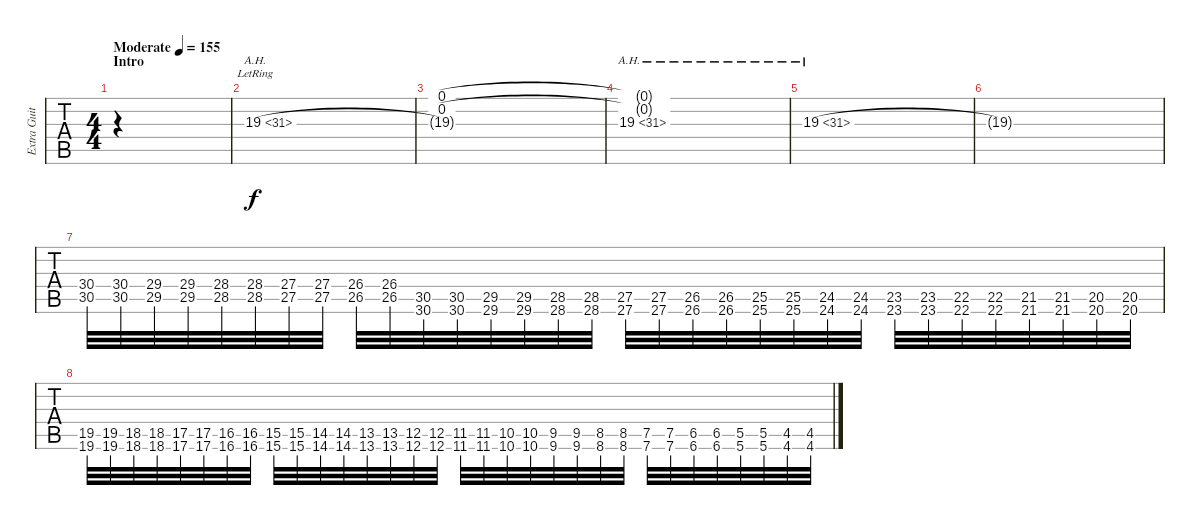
\track ("Extra Guitar Two" "Extra Guit") {instrument distortionguitar}
\staff {tabs}
\tuning (Eb4 Bb3 Gb3 Db3 Ab2 Eb2) {hide}
\ts (4 4)
\section ("" "Intro")
\tempo (155 "Moderate")
\clef g2
\ks c
|
19.3{ah 12 lr}.1{volume 6} |
(0.1 0.2 19.3{t}).1 |
(0.1{t} 0.2{t} 19.3{ah 12}).1 |
19.3{ah 12}.1{dy f volume 16} |
19.3{t}.1 |
(30.4 30.5).32{volume 8} (30.4 30.5).32 (29.4 29.5).32 (29.4 29.5).32 (28.4 28.5).32 (28.4 28.5).32 (27.4 27.5).32 (27.4 27.5).32 (26.4 26.5).32 (26.4 26.5).32 (30.5 30.6).32 (30.5 30.6).32 (29.5 29.6).32 (29.5 29.6).32 (28.5 28.6).32 (28.5 28.6).32 (27.5 27.6).32 (27.5 27.6).32 (26.5 26.6).32 (26.5 26.6).32 (25.5 25.6).32 (25.5 25.6).32 (24.5 24.6).32 (24.5 24.6).32 (23.5 23.6).32 (23.5 23.6).32 (22.5 22.6).32 (22.5 22.6).32 (21.5 21.6).32 (21.5 21.6).32 (20.5 20.6).32 (20.5 20.6).32 |
(19.5 19.6).32 (19.5 19.6).32 (18.5 18.6).32 (18.5 18.6).32 (17.5 17.6).32 (17.5 17.6).32 (16.5 16.6).32 (16.5 16.6).32 (15.5 15.6).32 (15.5 15.6).32 (14.5 14.6).32 (14.5 14.6).32 (13.5 13.6).32 (13.5 13.6).32 (12.5 12.6).32 (12.5 12.6).32 (11.5 11.6).32 (11.5 11.6).32 (10.5 10.6).32 (10.5 10.6).32 (9.5 9.6).32 (9.5 9.6).32 (8.5 8.6).32 (8.5 8.6).32 (7.5 7.6).32 (7.5 7.6).32 (6.5 6.6).32 (6.5 6.6).32 (5.5 5.6).32 (5.5 5.6).32 (4.5 4.6).32 (4.5 4.6).32
